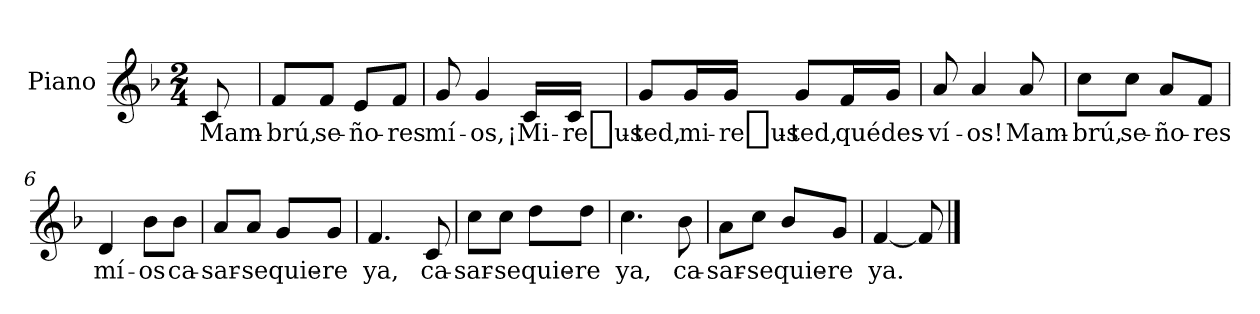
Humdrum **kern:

**kern	**text
*part1	*part1
*staff1	*staff1
*I"Piano	*
*I'Pno	*
*clefG2	*
*k[b-]	*
*F:	*
*M2/4	*
=	=
*^	*
8c/	16ryy	Mam-
*MM110	*	*
.	16ryy	.
*v	*v	*
=1	=1
8f/L	-brú,
8f/J	se-
8e/L	-ño-
8f/J	-res
=2	=2
8g/	mí-
4g/	-os,
16c/LL	¡Mi-
16c/JJ	-re_us-
=3	=3
8g/L	-ted,
16g/L	mi-
16g/JJ	-re_us-
8g/L	-ted,
16f/L	qué
16g/JJ	des-
=4	=4
8a/	-ví-
4a/	-os!
8a/	Mam-
=5	=5
8cc\L	-brú,
8cc\J	se-
8a/L	-ño-
8f/J	-res
!!LO:LB:g=z
=6	=6
4d/	mí-
8b-\L	-os
8b-\J	ca-
=7	=7
8a/L	-sar-
8a/J	-se
8g/L	quie-
8g/J	-re
=8	=8
4.f/	ya,
8c/	ca-
=9	=9
8cc\L	-sar-
8cc\J	-se
8dd\L	quie-
8dd\J	-re
=10	=10
4.cc\	ya,
8b-\	ca-
=11	=11
8a\L	-sar-
8cc\J	-se
8b-/L	quie-
8g/J	-re
=12	=12
[4f/	ya.
8f/]	.
==	==
*-	*-
